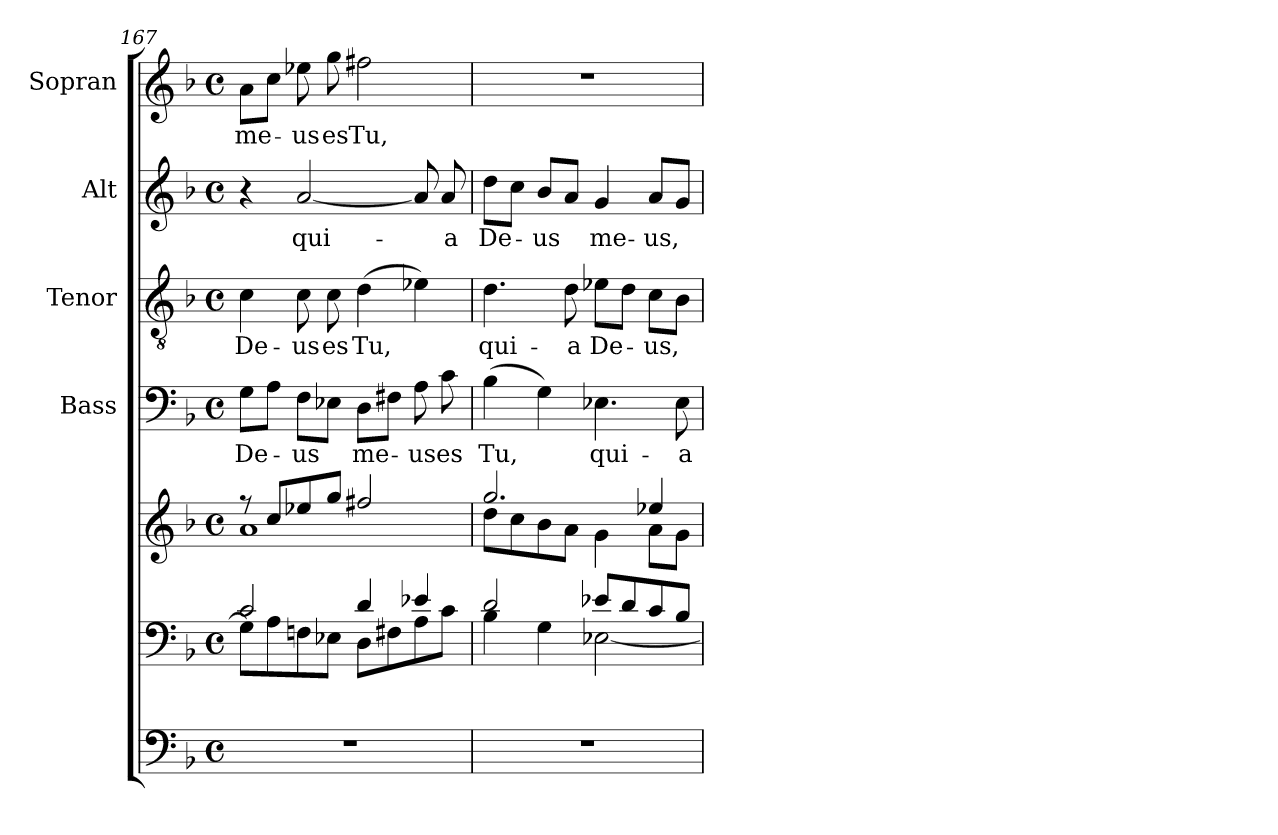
**kern	**kern	**kern	**kern	**text	**kern	**text	**kern	**text	**kern	**text
*part6	*part5	*part5	*part4	*part4	*part3	*part3	*part2	*part2	*part1	*part1
*staff7	*staff6	*staff5	*staff4	*staff4	*staff3	*staff3	*staff2	*staff2	*staff1	*staff1
*	*	*	*I"Bass	*	*I"Tenor	*	*I"Alt	*	*I"Sopran	*
*	*	*	*I'B.	*	*I'T.	*	*I'A.	*	*I'S.	*
*clefF4	*clefF4	*clefG2	*clefF4	*	*clefGv2	*	*clefG2	*	*clefG2	*
*k[b-]	*k[b-]	*k[b-]	*k[b-]	*	*k[b-]	*	*k[b-]	*	*k[b-]	*
*F:	*F:	*F:	*F:	*	*F:	*	*F:	*	*F:	*
*M4/4	*M4/4	*M4/4	*M4/4	*	*M4/4	*	*M4/4	*	*M4/4	*
*met(c)	*met(c)	*met(c)	*met(c)	*	*met(c)	*	*met(c)	*	*met(c)	*
=167	=167	=167	=167	=167	=167	=167	=167	=167	=167	=167
*	*^	*^	*	*	*	*	*	*	*	*
!	!	!	!	!	!	!LO:LY:b	!	!LO:LY:b	!	!	!	!LO:LY:b
1r	2c/	8G\L]	8ree	1a	8G\L	De-	4c\	De-	4r	.	8a\L	me-
.	.	8A\	8cc/L	.	8A\J	.	.	.	.	.	8cc\J	.
!	!	!	!	!	!	!LO:LY:b	!	!LO:LY:b	!	!LO:LY:b	!	!LO:LY:b
.	.	8Fn\	8ee-X/	.	8F\L	-us	8c\	-us	[2a/	qui-	8ee-X\	-us
!	!	!	!	!	!	!	!	!LO:LY:b	!	!	!	!LO:LY:b
.	.	8E-X\J	8gg/J	.	8E-X\J	.	8c\	es	.	.	8gg\	es
!	!	!	!	!	!	!LO:LY:b	!	!LO:LY:b	!	!	!	!LO:LY:b
.	4d/	8D\L	2ff#X/	.	8D\L	me-	(>4d\	Tu,	.	.	2ff#X\	Tu,
.	.	8F#X\	.	.	8F#X\J	.	.	.	.	.	.	.
!	!	!	!	!	!	!LO:LY:b	!	!	!	!	!	!
.	4e-X/	8A\	.	.	8A\	-us	4e-X\)	.	8a/]	.	.	.
!	!	!	!	!	!	!LO:LY:b	!	!	!	!LO:LY:b	!	!
.	.	8c\J	.	.	8c\	es	.	.	8a/	-a	.	.
=168	=168	=168	=168	=168	=168	=168	=168	=168	=168	=168	=168	=168
!	!	!	!	!	!	!LO:LY:b	!	!LO:LY:b	!	!LO:LY:b	!	!
1r	2d/	4B-\	2.gg/	8dd\L	(>4B-\	Tu,	4.d\	qui-	8dd\L	De-	1r	.
.	.	.	.	8cc\	.	.	.	.	8cc\J	.	.	.
!	!	!	!	!	!	!	!	!	!	!LO:LY:b	!	!
.	.	4G\	.	8b-\	4G\)	.	.	.	8b-/L	-us	.	.
!	!	!	!	!	!	!	!	!LO:LY:b	!	!	!	!
.	.	.	.	8a\J	.	.	8d\	-a	8a/J	.	.	.
!	!	!	!	!	!	!LO:LY:b	!	!LO:LY:b	!	!LO:LY:b	!	!
.	8e-X/L	[<2E-X\	.	4g\	4.E-X\	qui-	8e-X\L	De-	4g/	me-	.	.
.	8d/	.	.	.	.	.	8d\J	.	.	.	.	.
!	!	!	!	!	!	!	!	!LO:LY:b	!	!LO:LY:b	!	!
.	8c/	.	4ee-X/	8a\L	.	.	8c\L	-us,	8a/L	-us,	.	.
!	!	!	!	!	!	!LO:LY:b	!	!	!	!	!	!
.	8B-/J	.	.	8g\J	8E-\	-a	8B-\J	.	8g/J	.	.	.
*	*v	*v	*	*	*	*	*	*	*	*	*	*
*	*	*v	*v	*	*	*	*	*	*	*	*
=	=	=	=	=	=	=	=	=	=	=
*-	*-	*-	*-	*-	*-	*-	*-	*-	*-	*-
